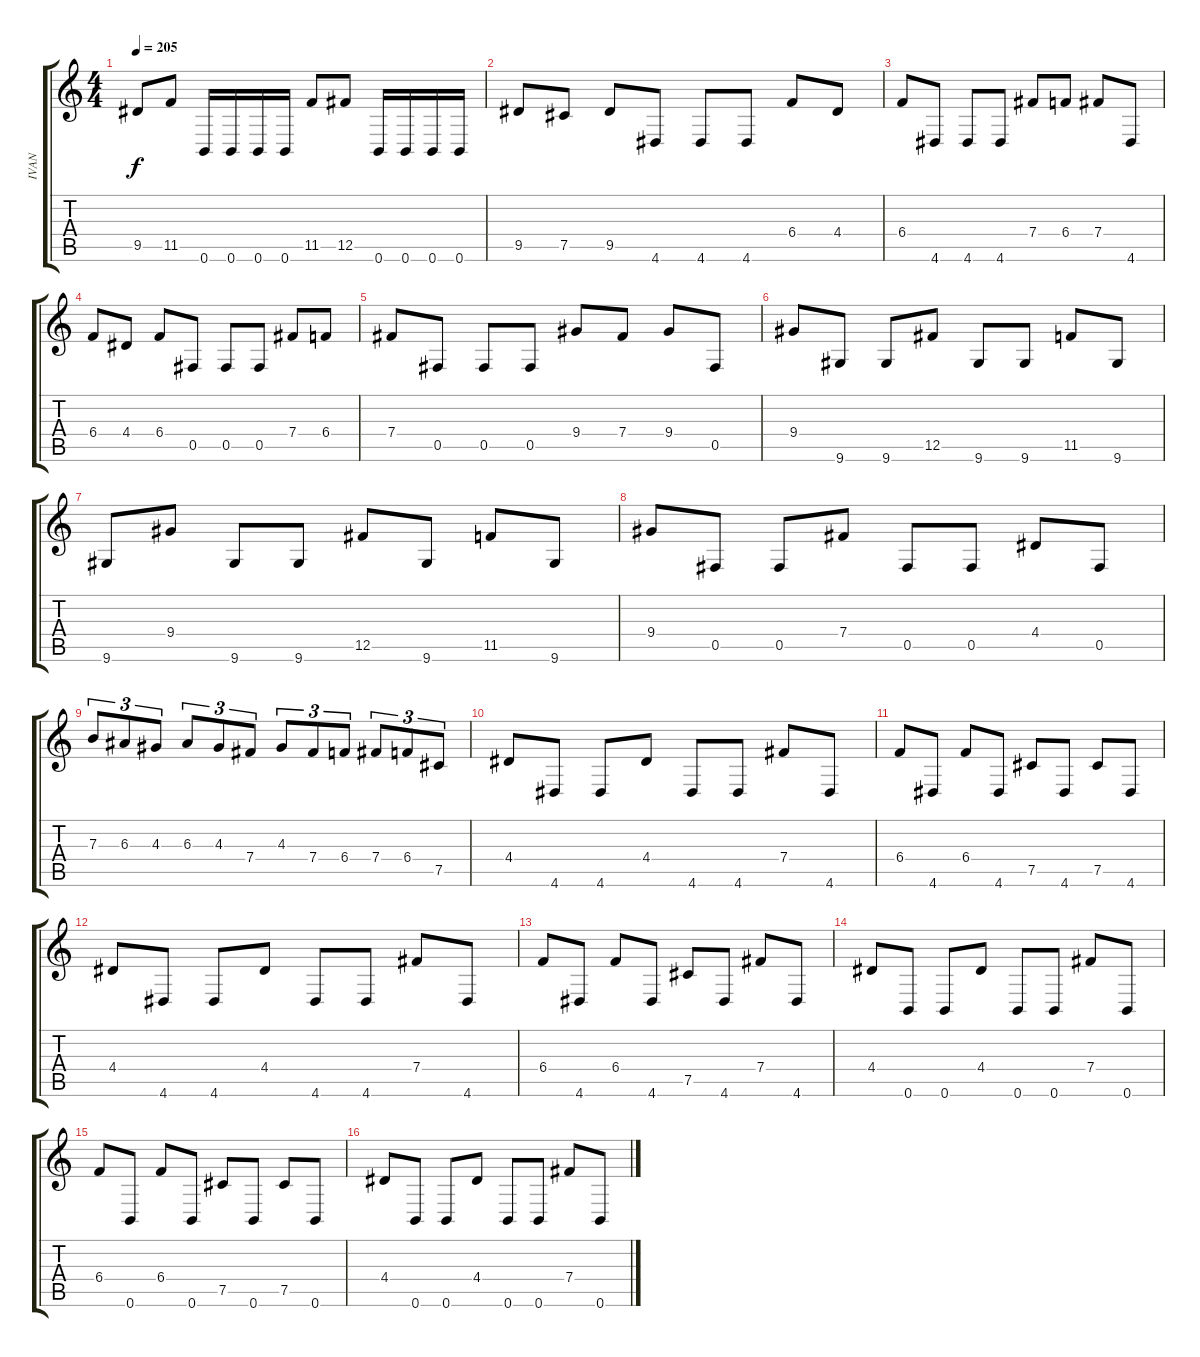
\track ("IVAN" "IVAN") {instrument distortionguitar}
\staff {score tabs}
\tuning (Db4 Ab3 E3 B2 Gb2 B1) {hide}
\ts (4 4)
\tempo 205
\clef g2
\ks c
9.5.8{dy f} 11.5.8 0.6.16 0.6.16 0.6.16 0.6.16 11.5.8 12.5.8 0.6.16 0.6.16 0.6.16 0.6.16 |
9.5.8 7.5.8 9.5.8 4.6.8 4.6.8 4.6.8 6.4.8 4.4.8 |
6.4.8 4.6.8 4.6.8 4.6.8 7.4.8 6.4.8 7.4.8 4.6.8 |
6.4.8 4.4.8 6.4.8 0.5.8 0.5.8 0.5.8 7.4.8 6.4.8 |
7.4.8 0.5.8 0.5.8 0.5.8 9.4.8 7.4.8 9.4.8 0.5.8 |
9.4.8 9.6.8 9.6.8 12.5.8 9.6.8 9.6.8 11.5.8 9.6.8 |
9.6.8 9.4.8 9.6.8 9.6.8 12.5.8 9.6.8 11.5.8 9.6.8 |
9.4.8 0.5.8 0.5.8 7.4.8 0.5.8 0.5.8 4.4.8 0.5.8 |
7.3.8{tu (3 2)} 6.3.8{tu (3 2)} 4.3.8{tu (3 2)} 6.3.8{tu (3 2)} 4.3.8{tu (3 2)} 7.4.8{tu (3 2)} 4.3.8{tu (3 2)} 7.4.8{tu (3 2)} 6.4.8{tu (3 2)} 7.4.8{tu (3 2)} 6.4.8{tu (3 2)} 7.5.8{tu (3 2)} |
4.4.8 4.6.8 4.6.8 4.4.8 4.6.8 4.6.8 7.4.8 4.6.8 |
6.4.8 4.6.8 6.4.8 4.6.8 7.5.8 4.6.8 7.5.8 4.6.8 |
4.4.8 4.6.8 4.6.8 4.4.8 4.6.8 4.6.8 7.4.8 4.6.8 |
6.4.8 4.6.8 6.4.8 4.6.8 7.5.8 4.6.8 7.4.8 4.6.8 |
4.4.8 0.6.8 0.6.8 4.4.8 0.6.8 0.6.8 7.4.8 0.6.8 |
6.4.8 0.6.8 6.4.8 0.6.8 7.5.8 0.6.8 7.5.8 0.6.8 |
4.4.8 0.6.8 0.6.8 4.4.8 0.6.8 0.6.8 7.4.8 0.6.8
